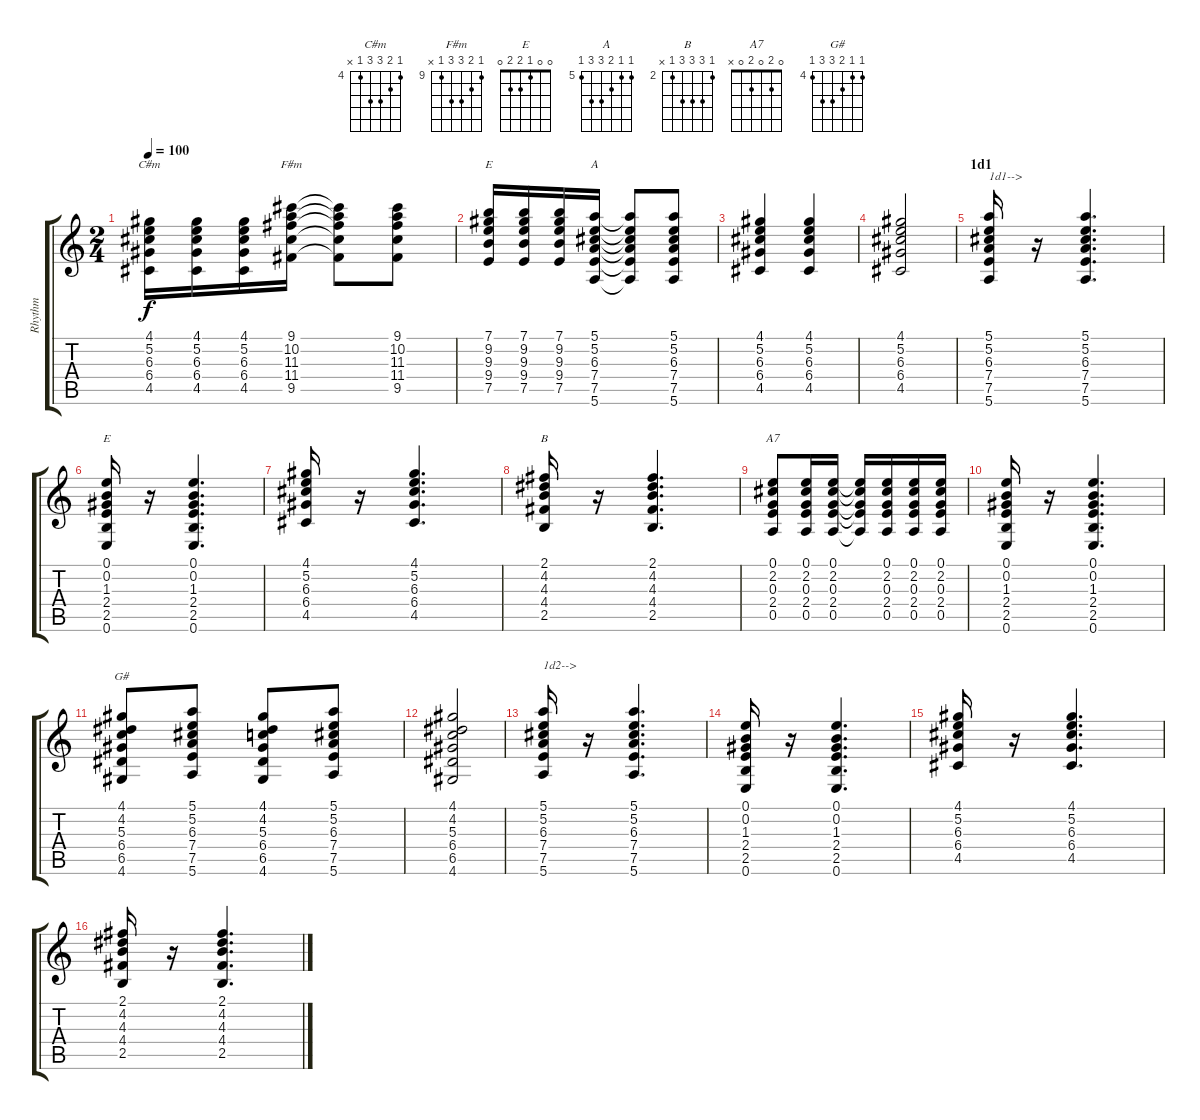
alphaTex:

\track ("Rhythm" "Rhythm") {instrument acousticguitarsteel}
\staff {score tabs}
\tuning (E4 B3 G3 D3 A2 E2) {hide}
\chord ("C#m" 4 5 6 6 4 x) {firstfret 4}
\chord ("F#m" 9 10 11 11 9 x) {firstfret 9}
\chord ("E" 7 9 9 9 7 x) {firstfret 7}
\chord ("A" 5 5 6 7 7 5) {firstfret 5}
\chord ("E" 0 0 1 2 2 0)
\chord ("B" 2 4 4 4 2 x) {firstfret 2}
\chord ("A7" 0 2 0 2 0 x)
\chord ("G#" 4 4 5 6 6 4) {firstfret 4}
\ts (2 4)
\tempo 100
\clef g2
\ks c
(4.1 5.2 6.3 6.4 4.5).16{ch "C#m" dy f} (4.1 5.2 6.3 6.4 4.5).16 (4.1 5.2 6.3 6.4 4.5).16 (9.1 10.2 11.3 11.4 9.5).16{ch "F#m"} (9.1{t} 10.2{t} 11.3{t} 11.4{t} 9.5{t}).8 (9.1 10.2 11.3 11.4 9.5).8 |
(7.1 9.2 9.3 9.4 7.5).16{ch "E"} (7.1 9.2 9.3 9.4 7.5).16 (7.1 9.2 9.3 9.4 7.5).16 (5.1 5.2 6.3 7.4 7.5 5.6).16{ch "A"} (5.1{t} 5.2{t} 6.3{t} 7.4{t} 7.5{t} 5.6{t}).8 (5.1 5.2 6.3 7.4 7.5 5.6).8 |
(4.1 5.2 6.3 6.4 4.5).4 (4.1 5.2 6.3 6.4 4.5).4 |
(4.1 5.2 6.3 6.4 4.5).2 |
\section ("" "1d1")
(5.1 5.2 6.3 7.4 7.5 5.6).16{txt "1d1-->"} r.16 (5.1 5.2 6.3 7.4 7.5 5.6).4{d} |
(0.1 0.2 1.3 2.4 2.5 0.6).16{ch "E"} r.16 (0.1 0.2 1.3 2.4 2.5 0.6).4{d} |
(4.1 5.2 6.3 6.4 4.5).16 r.16 (4.1 5.2 6.3 6.4 4.5).4{d} |
(2.1 4.2 4.3 4.4 2.5).16{ch "B"} r.16 (2.1 4.2 4.3 4.4 2.5).4{d} |
(0.1 2.2 0.3 2.4 0.5).8{ch "A7"} (0.1 2.2 0.3 2.4 0.5).16 (0.1 2.2 0.3 2.4 0.5).16 (0.1{t} 2.2{t} 0.3{t} 2.4{t} 0.5{t}).16 (0.1 2.2 0.3 2.4 0.5).16 (0.1 2.2 0.3 2.4 0.5).16 (0.1 2.2 0.3 2.4 0.5).16 |
(0.1 0.2 1.3 2.4 2.5 0.6).16 r.16 (0.1 0.2 1.3 2.4 2.5 0.6).4{d} |
(4.1 4.2 5.3 6.4 6.5 4.6).8{ch "G#"} (5.1 5.2 6.3 7.4 7.5 5.6).8 (4.1 4.2 5.3 6.4 6.5 4.6).8 (5.1 5.2 6.3 7.4 7.5 5.6).8 |
(4.1 4.2 5.3 6.4 6.5 4.6).2 |
(5.1 5.2 6.3 7.4 7.5 5.6).16{txt "1d2-->"} r.16 (5.1 5.2 6.3 7.4 7.5 5.6).4{d} |
(0.1 0.2 1.3 2.4 2.5 0.6).16 r.16 (0.1 0.2 1.3 2.4 2.5 0.6).4{d} |
(4.1 5.2 6.3 6.4 4.5).16 r.16 (4.1 5.2 6.3 6.4 4.5).4{d} |
(2.1 4.2 4.3 4.4 2.5).16 r.16 (2.1 4.2 4.3 4.4 2.5).4{d}
